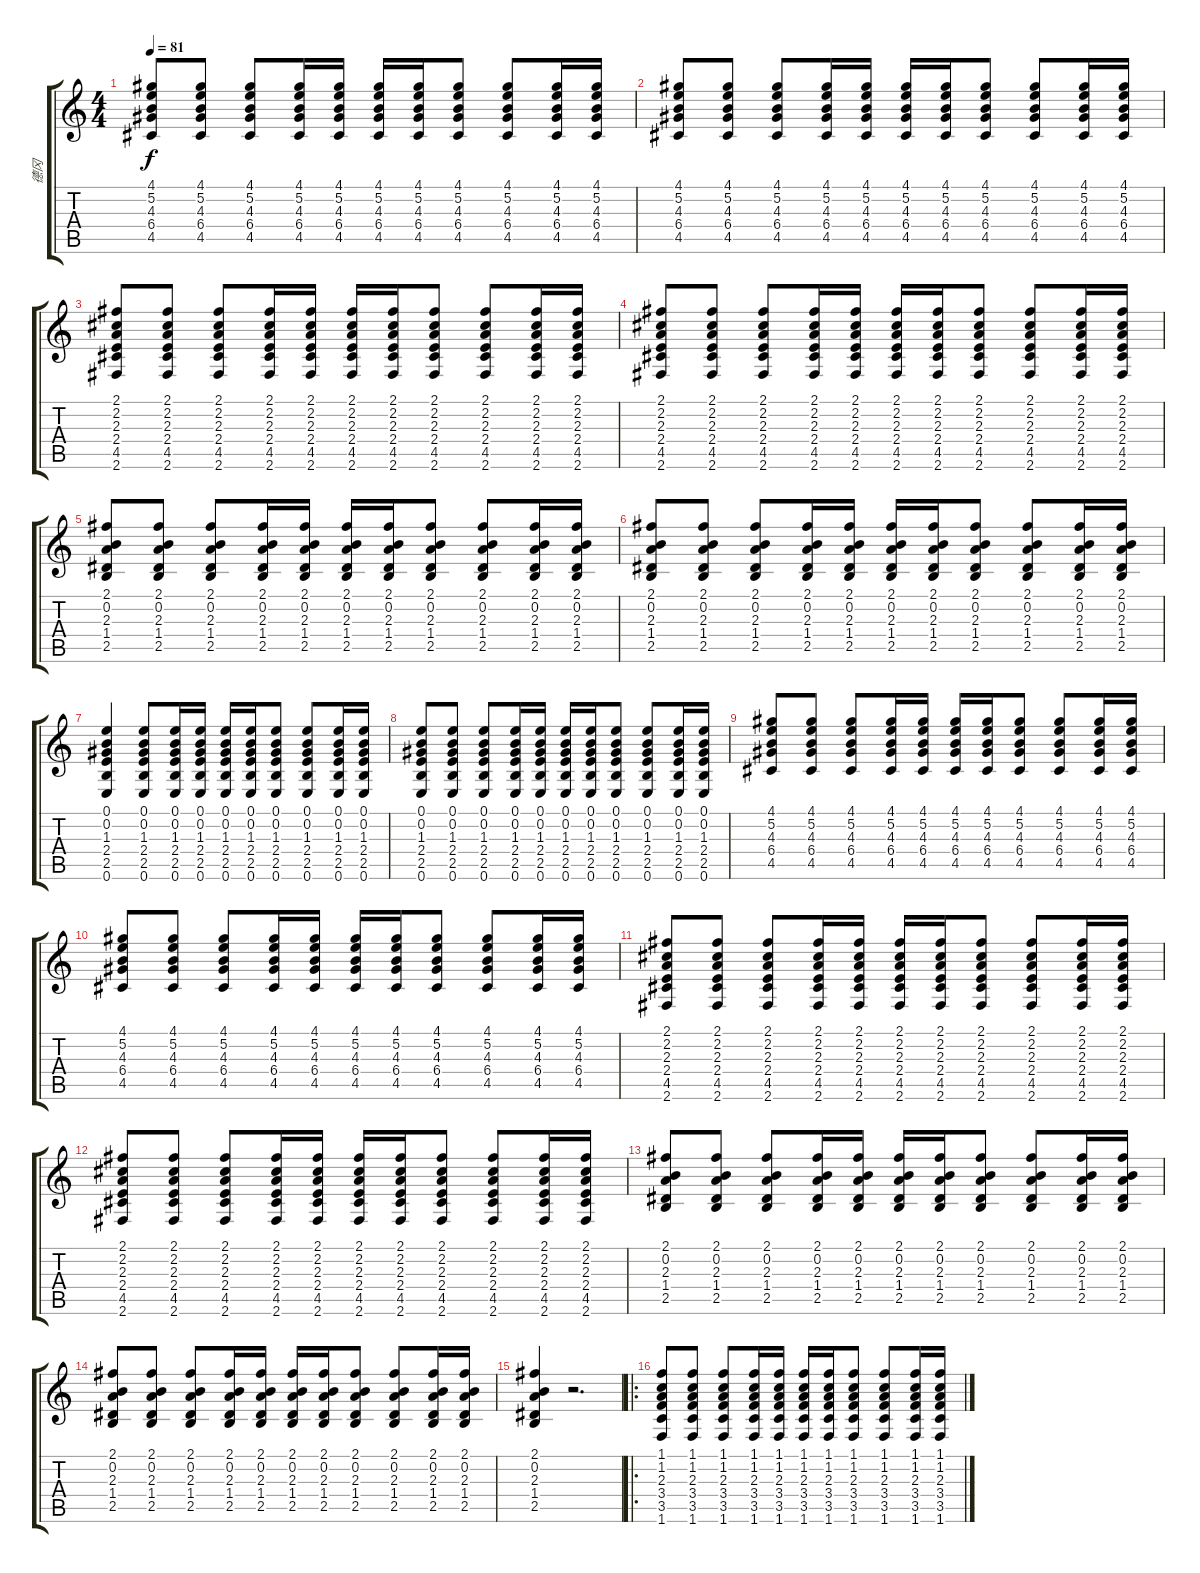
\track ("德冈" "德冈") {instrument acousticguitarsteel}
\staff {score tabs}
\tuning (E4 B3 G3 D3 A2 E2) {hide}
\ts (4 4)
\tempo 81
\clef g2
\ks c
(4.1 5.2 4.3 6.4 4.5).8{dy f} (4.1 5.2 4.3 6.4 4.5).8 (4.1 5.2 4.3 6.4 4.5).8 (4.1 5.2 4.3 6.4 4.5).16 (4.1 5.2 4.3 6.4 4.5).16 (4.1 5.2 4.3 6.4 4.5).16 (4.1 5.2 4.3 6.4 4.5).16 (4.1 5.2 4.3 6.4 4.5).8 (4.1 5.2 4.3 6.4 4.5).8 (4.1 5.2 4.3 6.4 4.5).16 (4.1 5.2 4.3 6.4 4.5).16 |
(4.1 5.2 4.3 6.4 4.5).8 (4.1 5.2 4.3 6.4 4.5).8 (4.1 5.2 4.3 6.4 4.5).8 (4.1 5.2 4.3 6.4 4.5).16 (4.1 5.2 4.3 6.4 4.5).16 (4.1 5.2 4.3 6.4 4.5).16 (4.1 5.2 4.3 6.4 4.5).16 (4.1 5.2 4.3 6.4 4.5).8 (4.1 5.2 4.3 6.4 4.5).8 (4.1 5.2 4.3 6.4 4.5).16 (4.1 5.2 4.3 6.4 4.5).16 |
(2.1 2.2 2.3 2.4 4.5 2.6).8 (2.1 2.2 2.3 2.4 4.5 2.6).8 (2.1 2.2 2.3 2.4 4.5 2.6).8 (2.1 2.2 2.3 2.4 4.5 2.6).16 (2.1 2.2 2.3 2.4 4.5 2.6).16 (2.1 2.2 2.3 2.4 4.5 2.6).16 (2.1 2.2 2.3 2.4 4.5 2.6).16 (2.1 2.2 2.3 2.4 4.5 2.6).8 (2.1 2.2 2.3 2.4 4.5 2.6).8 (2.1 2.2 2.3 2.4 4.5 2.6).16 (2.1 2.2 2.3 2.4 4.5 2.6).16 |
(2.1 2.2 2.3 2.4 4.5 2.6).8 (2.1 2.2 2.3 2.4 4.5 2.6).8 (2.1 2.2 2.3 2.4 4.5 2.6).8 (2.1 2.2 2.3 2.4 4.5 2.6).16 (2.1 2.2 2.3 2.4 4.5 2.6).16 (2.1 2.2 2.3 2.4 4.5 2.6).16 (2.1 2.2 2.3 2.4 4.5 2.6).16 (2.1 2.2 2.3 2.4 4.5 2.6).8 (2.1 2.2 2.3 2.4 4.5 2.6).8 (2.1 2.2 2.3 2.4 4.5 2.6).16 (2.1 2.2 2.3 2.4 4.5 2.6).16 |
(2.1 0.2 2.3 1.4 2.5).8 (2.1 0.2 2.3 1.4 2.5).8 (2.1 0.2 2.3 1.4 2.5).8 (2.1 0.2 2.3 1.4 2.5).16 (2.1 0.2 2.3 1.4 2.5).16 (2.1 0.2 2.3 1.4 2.5).16 (2.1 0.2 2.3 1.4 2.5).16 (2.1 0.2 2.3 1.4 2.5).8 (2.1 0.2 2.3 1.4 2.5).8 (2.1 0.2 2.3 1.4 2.5).16 (2.1 0.2 2.3 1.4 2.5).16 |
(2.1 0.2 2.3 1.4 2.5).8 (2.1 0.2 2.3 1.4 2.5).8 (2.1 0.2 2.3 1.4 2.5).8 (2.1 0.2 2.3 1.4 2.5).16 (2.1 0.2 2.3 1.4 2.5).16 (2.1 0.2 2.3 1.4 2.5).16 (2.1 0.2 2.3 1.4 2.5).16 (2.1 0.2 2.3 1.4 2.5).8 (2.1 0.2 2.3 1.4 2.5).8 (2.1 0.2 2.3 1.4 2.5).16 (2.1 0.2 2.3 1.4 2.5).16 |
(0.1 0.2 1.3 2.4 2.5 0.6).4 (0.1 0.2 1.3 2.4 2.5 0.6).8 (0.1 0.2 1.3 2.4 2.5 0.6).16 (0.1 0.2 1.3 2.4 2.5 0.6).16 (0.1 0.2 1.3 2.4 2.5 0.6).16 (0.1 0.2 1.3 2.4 2.5 0.6).16 (0.1 0.2 1.3 2.4 2.5 0.6).8 (0.1 0.2 1.3 2.4 2.5 0.6).8 (0.1 0.2 1.3 2.4 2.5 0.6).16 (0.1 0.2 1.3 2.4 2.5 0.6).16 |
(0.1 0.2 1.3 2.4 2.5 0.6).8 (0.1 0.2 1.3 2.4 2.5 0.6).8 (0.1 0.2 1.3 2.4 2.5 0.6).8 (0.1 0.2 1.3 2.4 2.5 0.6).16 (0.1 0.2 1.3 2.4 2.5 0.6).16 (0.1 0.2 1.3 2.4 2.5 0.6).16 (0.1 0.2 1.3 2.4 2.5 0.6).16 (0.1 0.2 1.3 2.4 2.5 0.6).8 (0.1 0.2 1.3 2.4 2.5 0.6).8 (0.1 0.2 1.3 2.4 2.5 0.6).16 (0.1 0.2 1.3 2.4 2.5 0.6).16 |
(4.1 5.2 4.3 6.4 4.5).8 (4.1 5.2 4.3 6.4 4.5).8 (4.1 5.2 4.3 6.4 4.5).8 (4.1 5.2 4.3 6.4 4.5).16 (4.1 5.2 4.3 6.4 4.5).16 (4.1 5.2 4.3 6.4 4.5).16 (4.1 5.2 4.3 6.4 4.5).16 (4.1 5.2 4.3 6.4 4.5).8 (4.1 5.2 4.3 6.4 4.5).8 (4.1 5.2 4.3 6.4 4.5).16 (4.1 5.2 4.3 6.4 4.5).16 |
(4.1 5.2 4.3 6.4 4.5).8 (4.1 5.2 4.3 6.4 4.5).8 (4.1 5.2 4.3 6.4 4.5).8 (4.1 5.2 4.3 6.4 4.5).16 (4.1 5.2 4.3 6.4 4.5).16 (4.1 5.2 4.3 6.4 4.5).16 (4.1 5.2 4.3 6.4 4.5).16 (4.1 5.2 4.3 6.4 4.5).8 (4.1 5.2 4.3 6.4 4.5).8 (4.1 5.2 4.3 6.4 4.5).16 (4.1 5.2 4.3 6.4 4.5).16 |
(2.1 2.2 2.3 2.4 4.5 2.6).8 (2.1 2.2 2.3 2.4 4.5 2.6).8 (2.1 2.2 2.3 2.4 4.5 2.6).8 (2.1 2.2 2.3 2.4 4.5 2.6).16 (2.1 2.2 2.3 2.4 4.5 2.6).16 (2.1 2.2 2.3 2.4 4.5 2.6).16 (2.1 2.2 2.3 2.4 4.5 2.6).16 (2.1 2.2 2.3 2.4 4.5 2.6).8 (2.1 2.2 2.3 2.4 4.5 2.6).8 (2.1 2.2 2.3 2.4 4.5 2.6).16 (2.1 2.2 2.3 2.4 4.5 2.6).16 |
(2.1 2.2 2.3 2.4 4.5 2.6).8 (2.1 2.2 2.3 2.4 4.5 2.6).8 (2.1 2.2 2.3 2.4 4.5 2.6).8 (2.1 2.2 2.3 2.4 4.5 2.6).16 (2.1 2.2 2.3 2.4 4.5 2.6).16 (2.1 2.2 2.3 2.4 4.5 2.6).16 (2.1 2.2 2.3 2.4 4.5 2.6).16 (2.1 2.2 2.3 2.4 4.5 2.6).8 (2.1 2.2 2.3 2.4 4.5 2.6).8 (2.1 2.2 2.3 2.4 4.5 2.6).16 (2.1 2.2 2.3 2.4 4.5 2.6).16 |
(2.1 0.2 2.3 1.4 2.5).8 (2.1 0.2 2.3 1.4 2.5).8 (2.1 0.2 2.3 1.4 2.5).8 (2.1 0.2 2.3 1.4 2.5).16 (2.1 0.2 2.3 1.4 2.5).16 (2.1 0.2 2.3 1.4 2.5).16 (2.1 0.2 2.3 1.4 2.5).16 (2.1 0.2 2.3 1.4 2.5).8 (2.1 0.2 2.3 1.4 2.5).8 (2.1 0.2 2.3 1.4 2.5).16 (2.1 0.2 2.3 1.4 2.5).16 |
(2.1 0.2 2.3 1.4 2.5).8 (2.1 0.2 2.3 1.4 2.5).8 (2.1 0.2 2.3 1.4 2.5).8 (2.1 0.2 2.3 1.4 2.5).16 (2.1 0.2 2.3 1.4 2.5).16 (2.1 0.2 2.3 1.4 2.5).16 (2.1 0.2 2.3 1.4 2.5).16 (2.1 0.2 2.3 1.4 2.5).8 (2.1 0.2 2.3 1.4 2.5).8 (2.1 0.2 2.3 1.4 2.5).16 (2.1 0.2 2.3 1.4 2.5).16 |
(2.1 0.2 2.3 1.4 2.5).4 r.2{d} |
\ro
(1.1 1.2 2.3 3.4 3.5 1.6).8 (1.1 1.2 2.3 3.4 3.5 1.6).8 (1.1 1.2 2.3 3.4 3.5 1.6).8 (1.1 1.2 2.3 3.4 3.5 1.6).16 (1.1 1.2 2.3 3.4 3.5 1.6).16 (1.1 1.2 2.3 3.4 3.5 1.6).16 (1.1 1.2 2.3 3.4 3.5 1.6).16 (1.1 1.2 2.3 3.4 3.5 1.6).8 (1.1 1.2 2.3 3.4 3.5 1.6).8 (1.1 1.2 2.3 3.4 3.5 1.6).16 (1.1 1.2 2.3 3.4 3.5 1.6).16
